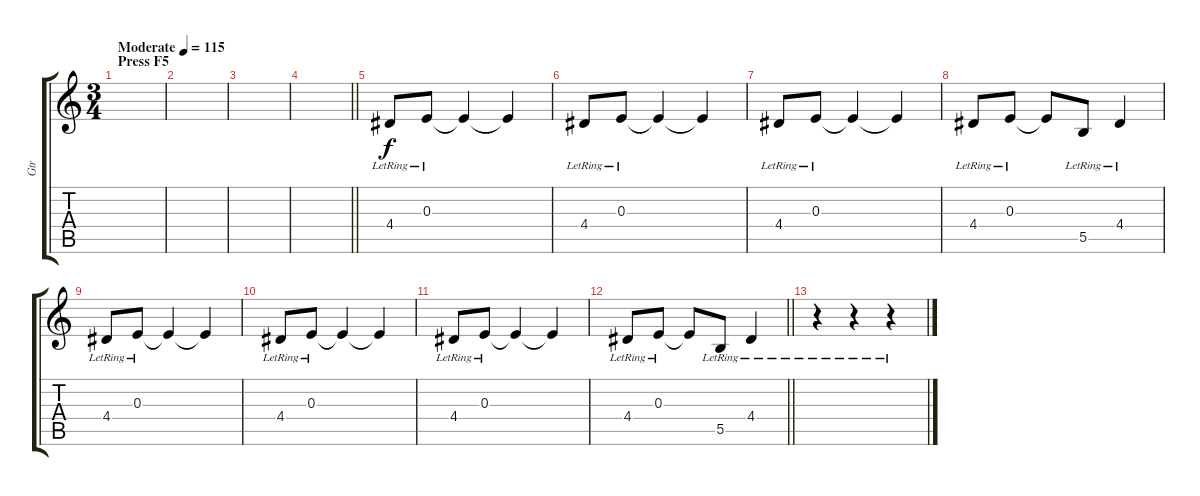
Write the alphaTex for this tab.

\track ("Gtr" "Gtr") {instrument electricguitarclean}
\staff {score tabs}
\tuning (Db4 Ab3 E3 B2 Gb2 Db2) {hide}
\ts (3 4)
\section ("" "Press F5")
\tempo (115 "Moderate")
\clef g2
\ks c
|
|
|
\barLineRight lightlight
|
\section ("" "")
4.4{lr}.8 0.3{lr}.8 0.3{t}.4 0.3{t}.4 |
4.4{lr}.8 0.3{lr}.8 0.3{t}.4 0.3{t}.4 |
4.4{lr}.8 0.3{lr}.8 0.3{t}.4 0.3{t}.4 |
4.4{lr}.8 0.3{lr}.8 0.3{t}.8 5.5{lr}.8 4.4{lr}.4 |
4.4{lr}.8 0.3{lr}.8 0.3{t}.4 0.3{t}.4 |
4.4{lr}.8 0.3{lr}.8 0.3{t}.4 0.3{t}.4 |
4.4{lr}.8 0.3{lr}.8 0.3{t}.4 0.3{t}.4 |
\barLineRight lightlight
4.4{lr}.8 0.3{lr}.8 0.3{t}.8 5.5{lr}.8 4.4{lr}.4 |
\section ("" "")
r.4 r.4 r.4
